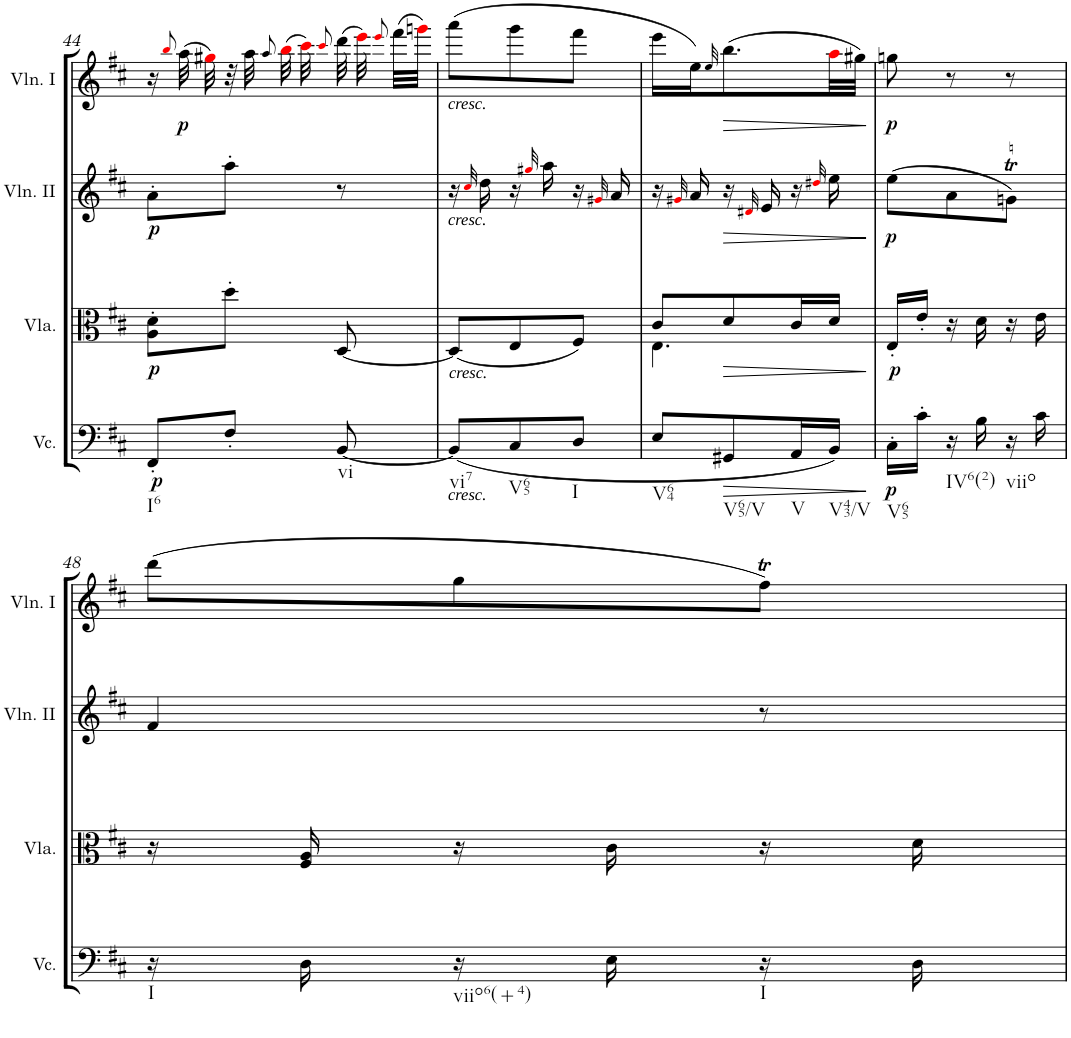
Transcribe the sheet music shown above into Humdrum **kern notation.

**kern	**dynam	**kern	**dynam	**kern	**dynam	**kern	**dynam
*part4	*part4	*part3	*part3	*part2	*part2	*part1	*part1
*staff4	*staff4	*staff3	*staff3	*staff2	*staff2	*staff1	*staff1
*I"Violoncello	*	*I"Viola	*	*I"Violin II	*	*I"Violin I	*
*I'Vc.	*	*I'Vla.	*	*I'Vln. II	*	*I'Vln. I	*
!!LO:PB:g=z
*clefF4	*	*clefC3	*	*clefG2	*	*clefG2	*
*k[f#c#]	*	*k[f#c#]	*	*k[f#c#]	*	*k[f#c#]	*
*M3/8	*	*M3/8	*	*M3/8	*	*M3/8	*
=44	=44	=44	=44	=44	=44	=44	=44
!LO:TX:b:t=I6	!	!	!	!	!	!	!
!	!LO:DY:b	!	!LO:DY:b	!	!LO:DY:b	!	!
8FF#'/L	p	8A\' 8d\'L	p	8a'\L	p	16r	.
.	.	.	.	.	.	8qbbi/	.
!	!	!	!	!	!	!	!LO:DY:b
.	.	.	.	.	.	(32aa\	p
.	.	.	.	.	.	32gg#Xi\)	.
8F#'/J	.	8dd'\J	.	8aa'\J	.	32r	.
.	.	.	.	.	.	32aa\	.
.	.	.	.	.	.	8qaa/	.
.	.	.	.	.	.	(32bbi\	.
.	.	.	.	.	.	32ccc#i\)	.
.	.	.	.	.	.	8qccc#i/	.
!LO:TX:b:t=vi	!	!	!	!	!	!	!
[8BB/	.	[8D/	.	8r	.	(32ddd\	.
.	.	.	.	.	.	32eeei\)	.
.	.	.	.	.	.	8qeeei/	.
.	.	.	.	.	.	(32fff#\LLL	.
.	.	.	.	.	.	32gggni\JJJ)	.
=45	=45	=45	=45	=45	=45	=45	=45
!	!	!	!	!	!	!LO:TX:b:i:t=cresc.	!
!	!	!	!	!LO:TX:b:i:t=cresc.	!	!	!
!	!	!LO:TX:b:i:t=cresc.	!	!	!	!	!
!LO:TX:b:i:t=cresc.	!	!	!	!	!	!	!
!LO:TX:b:t=vi7	!	!	!	!	!	!	!
(<8BB/L]	.	(8D/L]	.	16r	.	(8aaa\L	.
.	.	.	.	32qcc#i/	.	.	.
.	.	.	.	16dd\	.	.	.
!LO:TX:b:t=V65	!	!	!	!	!	!	!
8C#/	.	8E/	.	16r	.	8ggg\	.
.	.	.	.	32qgg#Xi/	.	.	.
.	.	.	.	16aa\	.	.	.
!LO:TX:b:t=I	!	!	!	!	!	!	!
8D/J	.	8F#/J)	.	16r	.	8fff#\J	.
.	.	.	.	32qg#Xi/	.	.	.
.	.	.	.	16a/	.	.	.
=46	=46	=46	=46	=46	=46	=46	=46
*	*	*^	*	*	*	*	*
!LO:TX:b:t=V64	!	!	!	!	!	!	!	!
8E/L	.	8c#/L	4.E\	.	16r	.	16eee\LL	.
.	.	.	.	.	32qg#Xi/	.	.	.
.	.	.	.	.	16a/	.	16ee\J)	.
.	.	.	.	.	.	.	32qee/	.
!LO:TX:b:t=V65/V	!	!	!	!	!	!	!	!
!	!LO:HP:b	!	!	!LO:HP:b	!	!LO:HP:b	!	!
8GG#X/	>	8d/	.	>	16r	>	(8.bb\	.
.	.	.	.	.	32qd#Xi/	.	.	.
.	.	.	.	.	16e/	.	.	.
!LO:TX:b:t=V	!	!	!	!	!	!	!	!
16AA/L	.	16c#/L	.	.	16r	.	.	.
.	.	.	.	.	32qdd#Xi/	.	.	.
!LO:TX:b:t=V43/V	!	!	!	!	!	!	!	!
16BB/JJ)	.	16d/JJ	.	.	16ee\	.	32aai\LL	.
.	.	.	.	.	.	.	32gg#X\JJJ)	.
*	*	*v	*v	*	*	*	*	*
.	]	.	]	.	]	.	.
=47	=47	=47	=47	=47	=47	=47	=47
!LO:TX:b:t=V65	!	!	!	!	!	!	!
!	!LO:DY:b	!	!LO:DY:b	!	!LO:DY:b	!	!LO:DY:b
16C#'\LL	p	16E'/LL	p	(8ee\L	p	8ggn\	p
16c#'\JJ	.	16e'/JJ	.	.	.	.	.
!LO:TX:b:t=IV6(2)	!	!	!	!	!	!	!
16r	.	16r	.	8a\	.	8r	.
16B\	.	16d\	.	.	.	.	.
!LO:TX:b:t=viio	!	!	!	!	!	!	!
16r	.	16r	.	8gnT\J)	.	8r	.
16c#\	.	16e\	.	.	.	.	.
!!LO:LB:g=z
=48	=48	=48	=48	=48	=48	=48	=48
!LO:TX:b:t=I	!	!	!	!	!	!	!
16r	.	16r	.	4f#/	.	(8ddd\L	.
16D\	.	16F#/ 16A/	.	.	.	.	.
!LO:TX:b:t=viio6(+4)	!	!	!	!	!	!	!
16r	.	16r	.	.	.	8gg\	.
16E\	.	16c#\	.	.	.	.	.
!LO:TX:b:t=I	!	!	!	!	!	!	!
16r	.	16r	.	8r	.	8ff#t\J)	.
16D\	.	16d\	.	.	.	.	.
=	=	=	=	=	=	=	=
*-	*-	*-	*-	*-	*-	*-	*-
